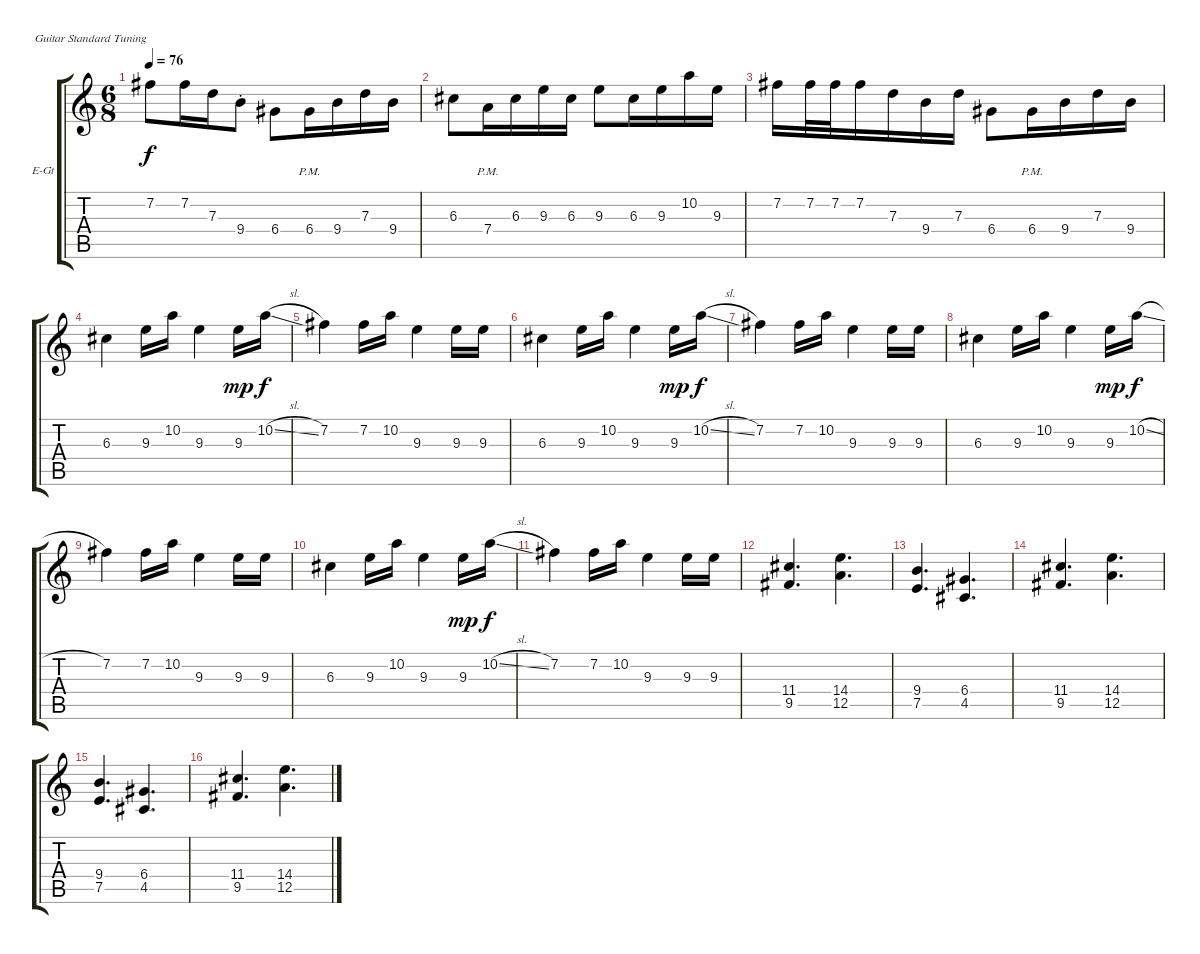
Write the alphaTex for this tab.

\defaultSystemsLayout 4
\bracketExtendMode groupsimilarinstruments
\firstSystemTrackNameOrientation horizontal
\otherSystemsTrackNameOrientation horizontal
\track ("Kirk Hammett (Dist.Gtr.2)" "E-Gt") {instrument distortionguitar}
\staff {score tabs}
\tuning (E4 B3 G3 D3 A2 E2)
\ts (6 8)
\tempo 76
\clef g2
\ks c
7.2.8{dy f} 7.2.16 7.3.16 9.4{st}.8 6.4.8 6.4{pm}.16 9.4.16 7.3.16 9.4.16 |
6.3.8 7.4{pm}.16 6.3.16 9.3.16 6.3.16 9.3.8 6.3.16 9.3.16 10.2.16 9.3.16 |
7.2.16 7.2.32 7.2.32 7.2.16 7.3.16 9.4.16 7.3.16 6.4.8 6.4{pm}.16 9.4.16 7.3.16 9.4.16 |
6.3.4 9.3.16 10.2.16 9.3.4 9.3.16{dy mp} 10.2{sl}.16{dy f} |
7.2.4 7.2.16 10.2.16 9.3.4 9.3.16 9.3.16 |
6.3.4 9.3.16 10.2.16 9.3.4 9.3.16{dy mp} 10.2{sl}.16{dy f} |
7.2.4 7.2.16 10.2.16 9.3.4 9.3.16 9.3.16 |
6.3.4 9.3.16 10.2.16 9.3.4 9.3.16{dy mp} 10.2{sl}.16{dy f} |
7.2.4 7.2.16 10.2.16 9.3.4 9.3.16 9.3.16 |
6.3.4 9.3.16 10.2.16 9.3.4 9.3.16{dy mp} 10.2{sl}.16{dy f} |
7.2.4 7.2.16 10.2.16 9.3.4 9.3.16 9.3.16 |
(9.5 11.4).4{d} (12.5 14.4).4{d} |
(7.5 9.4).4{d} (4.5 6.4).4{d} |
(9.5 11.4).4{d} (12.5 14.4).4{d} |
(7.5 9.4).4{d} (4.5 6.4).4{d} |
(9.5 11.4).4{d} (12.5 14.4).4{d}
